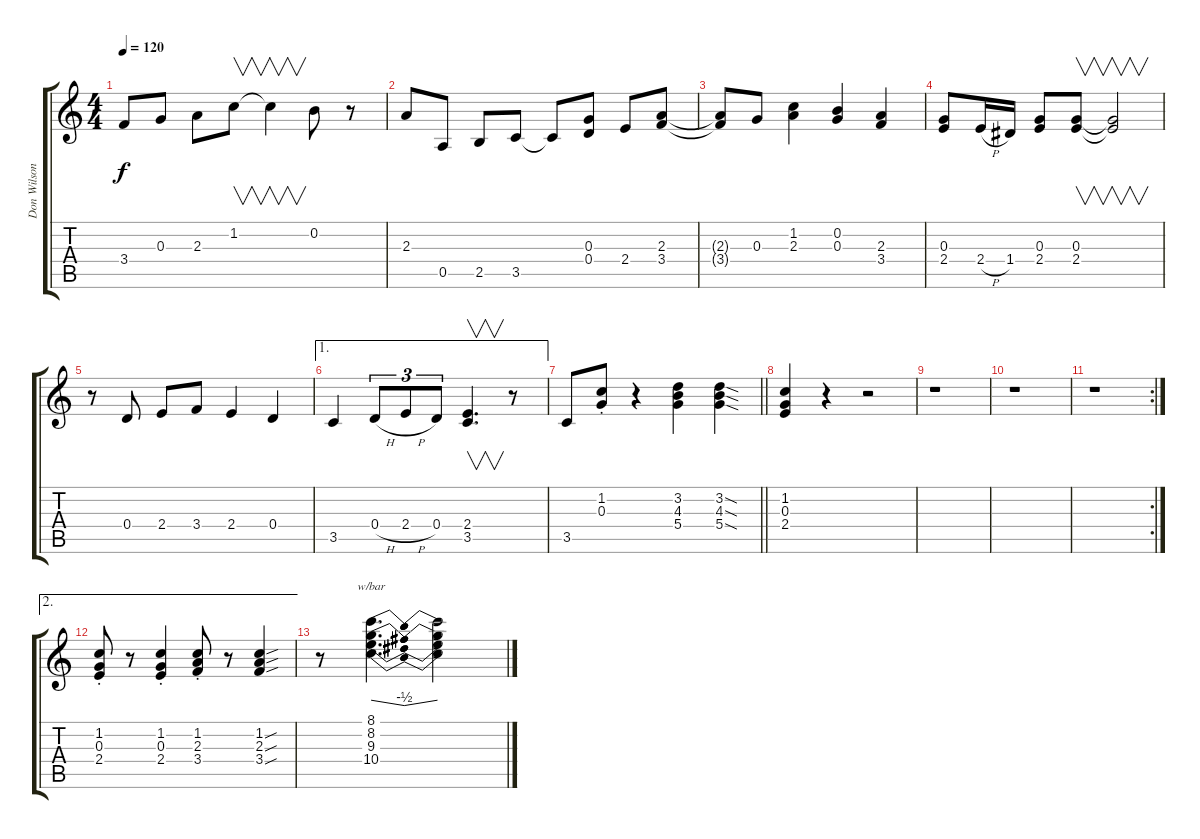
\track ("Don Wilson - Gtr.1" "Don Wilson") {mute instrument electricguitarjazz}
\staff {score tabs}
\tuning (E4 B3 G3 D3 A2 E2) {hide}
\ts (4 4)
\tempo 120
\clef g2
\ks c
3.4{t}.8{dy f} 0.3.8 2.3.8 1.2.8{v} 1.2{t}.4{v} 0.2.8 r.8 |
2.3.8 0.5.8 2.5.8 3.5.8 3.5{t}.8 (0.3 0.4).8 2.4.8 (2.3 3.4).8 |
(2.3{t} 3.4{t}).8 0.3.8 (1.2 2.3).4 (0.2 0.3).4 (2.3 3.4).4 |
(0.3 2.4).8 2.4{h}.16 1.4.16 (0.3 2.4).8 (0.3 2.4).8{v} (0.3{t} 2.4{t}).2{v} |
r.8 0.4.8 2.4.8 3.4.8 2.4.4 0.4.4 |
\ae 1
3.5.4 0.4{h}.8{tu (3 2)} 2.4{h}.8{tu (3 2)} 0.4.8{tu (3 2)} (2.4 3.5).4{v d} r.8 |
\barLineRight lightlight
3.5.8 (1.2{st} 0.3{st}).8 r.4 (3.2 4.3 5.4).4 (3.2{sod} 4.3{sod} 5.4{sod}).4 |
\section ("" " ")
(1.2 0.3 2.4).4 r.4 r.2 |
r.1 |
r.1 |
\rc 2
r.1 |
\ae 2
(1.2{st} 0.3{st} 2.4{st}).8 r.8 (1.2{st} 0.3{st} 2.4{st}).4 (1.2{st} 2.3{st} 3.4{st}).8 r.8 (1.2{sou} 2.3{sou} 3.4{sou}).4 |
r.8 (8.1 8.2 9.3 10.4).4{d tbe (dip default 0 0 30 -2 60 0)} (8.1{t} 8.2{t} 9.3{t} 10.4{t}).2
